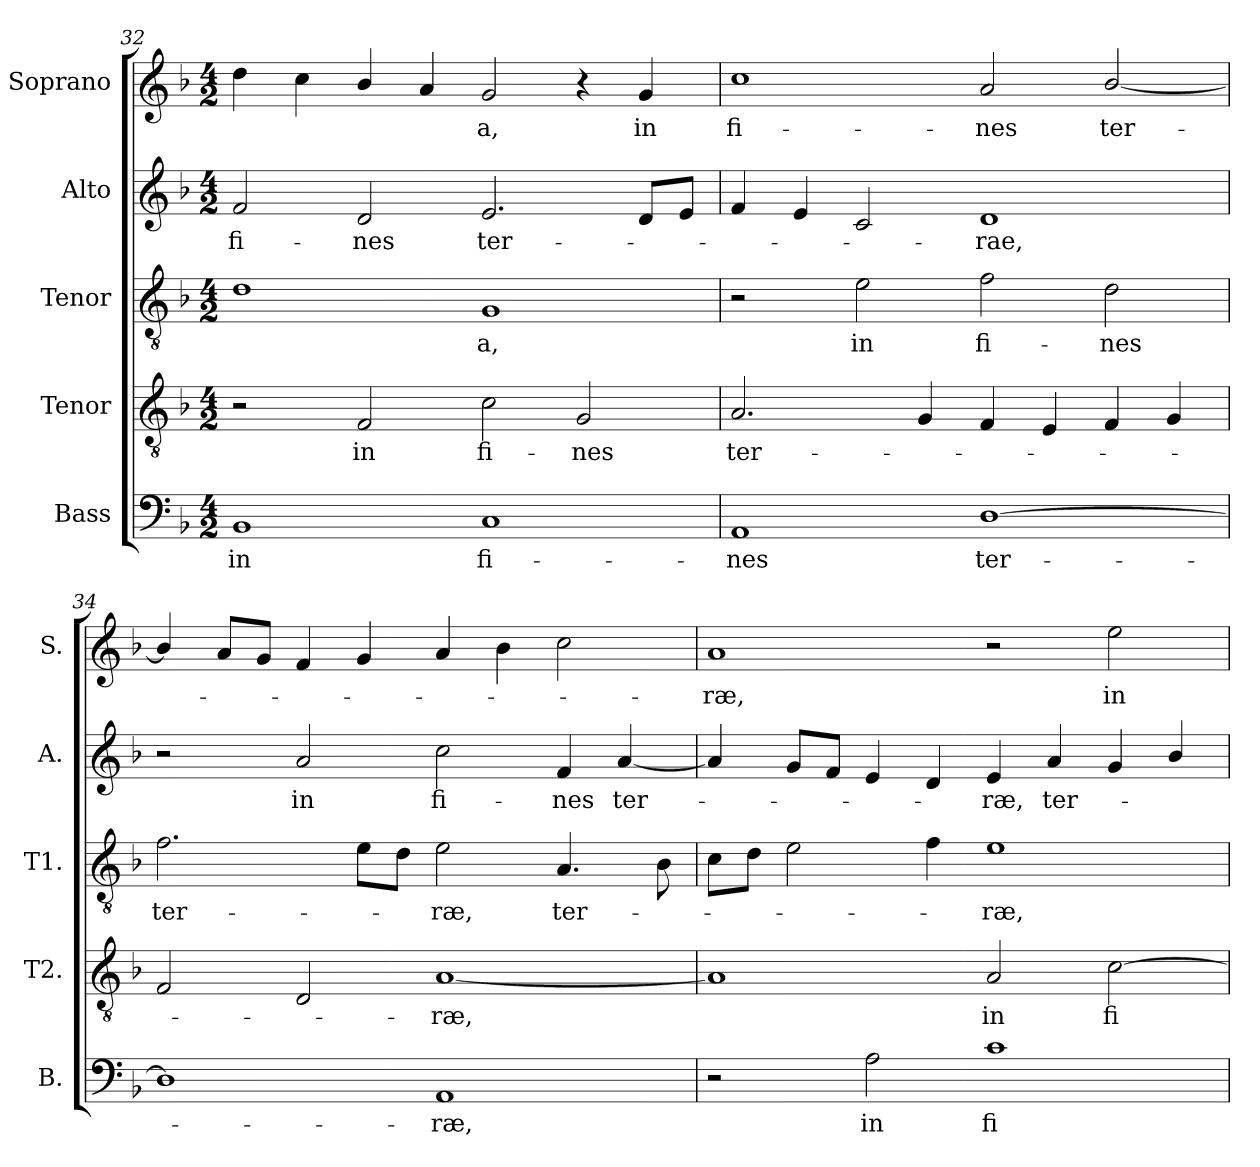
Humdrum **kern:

**kern	**text	**kern	**text	**kern	**text	**kern	**text	**kern	**text
*part5	*part5	*part4	*part4	*part3	*part3	*part2	*part2	*part1	*part1
*staff5	*staff5	*staff4	*staff4	*staff3	*staff3	*staff2	*staff2	*staff1	*staff1
*I"Bass	*	*I"Tenor	*	*I"Tenor	*	*I"Alto	*	*I"Soprano	*
*I'B.	*	*I'T2.	*	*I'T1.	*	*I'A.	*	*I'S.	*
*clefF4	*	*clefGv2	*	*clefGv2	*	*clefG2	*	*clefG2	*
*	*	*ITrd7c12	*	*ITrd7c12	*	*	*	*	*
*k[b-]	*	*k[b-]	*	*k[b-]	*	*k[b-]	*	*k[b-]	*
*F:	*	*F:	*	*F:	*	*F:	*	*F:	*
*M4/2	*	*M4/2	*	*M4/2	*	*M4/2	*	*M4/2	*
=32	=32	=32	=32	=32	=32	=32	=32	=32	=32
!	!LO:LY:b:color=#000000	!	!	!	!	!	!	!	!
!	!	!	!	!	!	!	!LO:LY:b:color=#000000	!	!
1BB-i	in	2r	.	1Di	.	2fi/	fi-	4ddi\	.
.	.	.	.	.	.	.	.	4cci\	.
!	!	!	!LO:LY:b:color=#000000	!	!	!	!	!	!
!	!	!	!	!	!	!	!LO:LY:b:color=#000000	!	!
.	.	2FFi/	in	.	.	2di/	-nes	4b-i/	.
.	.	.	.	.	.	.	.	4ai/	.
!	!LO:LY:b:color=#000000	!	!	!	!	!	!	!	!
!	!	!	!LO:LY:b:color=#000000	!	!	!	!	!	!
!	!	!	!	!	!LO:LY:b:color=#000000	!	!	!	!
!	!	!	!	!	!	!	!LO:LY:b:color=#000000	!	!
!	!	!	!	!	!	!	!	!	!LO:LY:b:color=#000000
1Ci	fi-	2Ci\	fi-	1GGi	-a,	2.ei/	ter-	2gi/	-a,
!	!	!	!LO:LY:b:color=#000000	!	!	!	!	!	!
.	.	2GGi/	-nes	.	.	.	.	4r	.
!	!	!	!	!	!	!	!	!	!LO:LY:b:color=#000000
.	.	.	.	.	.	8di/L	.	4gi/	in
.	.	.	.	.	.	8ei/J	.	.	.
=33	=33	=33	=33	=33	=33	=33	=33	=33	=33
!	!LO:LY:b:color=#000000	!	!	!	!	!	!	!	!
!	!	!	!LO:LY:b:color=#000000	!	!	!	!	!	!
!	!	!	!	!	!	!	!	!	!LO:LY:b:color=#000000
1AAi	-nes	2.AAi/	ter-	2r	.	4fi/	.	1cci	fi-
.	.	.	.	.	.	4ei/	.	.	.
!	!	!	!	!	!LO:LY:b:color=#000000	!	!	!	!
.	.	.	.	2Ei\	in	2ci/	.	.	.
.	.	4GGi/	.	.	.	.	.	.	.
!	!LO:LY:b:color=#000000	!	!	!	!	!	!	!	!
!	!	!	!	!	!LO:LY:b:color=#000000	!	!	!	!
!	!	!	!	!	!	!	!LO:LY:b:color=#000000	!	!
!	!	!	!	!	!	!	!	!	!LO:LY:b:color=#000000
[1Di	ter-	4FFi/	.	2Fi\	fi-	1di	-rae,	2ai/	-nes
.	.	4EEi/	.	.	.	.	.	.	.
!	!	!	!	!	!LO:LY:b:color=#000000	!	!	!	!
!	!	!	!	!	!	!	!	!	!LO:LY:b:color=#000000
.	.	4FFi/	.	2Di\	-nes	.	.	[2b-i/	ter-
.	.	4GGi/	.	.	.	.	.	.	.
!!LO:LB:g=z
=34	=34	=34	=34	=34	=34	=34	=34	=34	=34
!	!	!	!	!	!LO:LY:b:color=#000000	!	!	!	!
1Di]	.	2FFi/	.	2.Fi\	ter-	2r	.	4b-i/]	.
.	.	.	.	.	.	.	.	8ai/L	.
.	.	.	.	.	.	.	.	8gi/J	.
!	!	!	!	!	!	!	!LO:LY:b:color=#000000	!	!
.	.	2DDi/	.	.	.	2ai/	in	4fi/	.
.	.	.	.	8Ei\L	.	.	.	4gi/	.
.	.	.	.	8Di\J	.	.	.	.	.
!	!LO:LY:b:color=#000000	!	!	!	!	!	!	!	!
!	!	!	!LO:LY:b:color=#000000	!	!	!	!	!	!
!	!	!	!	!	!LO:LY:b:color=#000000	!	!	!	!
!	!	!	!	!	!	!	!LO:LY:b:color=#000000	!	!
1AAi	-ræ,	[1AAi	-ræ,	2Ei\	-ræ,	2cci\	fi-	4ai/	.
.	.	.	.	.	.	.	.	4b-i\	.
!	!	!	!	!	!LO:LY:b:color=#000000	!	!	!	!
!	!	!	!	!	!	!	!LO:LY:b:color=#000000	!	!
.	.	.	.	4.AAi/	ter-	4fi/	-nes	2cci\	.
!	!	!	!	!	!	!	!LO:LY:b:color=#000000	!	!
.	.	.	.	.	.	[4ai/	ter-	.	.
.	.	.	.	8BB-i\	.	.	.	.	.
=35	=35	=35	=35	=35	=35	=35	=35	=35	=35
!	!	!	!	!	!	!	!	!	!LO:LY:b:color=#000000
2r	.	1AAi]	.	8Ci\L	.	4ai/]	.	1ai	-ræ,
.	.	.	.	8Di\J	.	.	.	.	.
.	.	.	.	2Ei\	.	8gi/L	.	.	.
.	.	.	.	.	.	8fi/J	.	.	.
!	!LO:LY:b:color=#000000	!	!	!	!	!	!	!	!
2Ai\	in	.	.	.	.	4ei/	.	.	.
.	.	.	.	4Fi\	.	4di/	.	.	.
!	!LO:LY:b:color=#000000	!	!	!	!	!	!	!	!
!	!	!	!LO:LY:b:color=#000000	!	!	!	!	!	!
!	!	!	!	!	!LO:LY:b:color=#000000	!	!	!	!
!	!	!	!	!	!	!	!LO:LY:b:color=#000000	!	!
1ci	fi-	2AAi/	in	1Ei	-ræ,	4ei/	-ræ,	2r	.
!	!	!	!	!	!	!	!LO:LY:b:color=#000000	!	!
.	.	.	.	.	.	4ai/	ter-	.	.
!	!	!	!LO:LY:b:color=#000000	!	!	!	!	!	!
!	!	!	!	!	!	!	!	!	!LO:LY:b:color=#000000
.	.	[2Ci\	fi-	.	.	4gi/	.	2eei\	in
.	.	.	.	.	.	4b-i/	.	.	.
=	=	=	=	=	=	=	=	=	=
*-	*-	*-	*-	*-	*-	*-	*-	*-	*-
